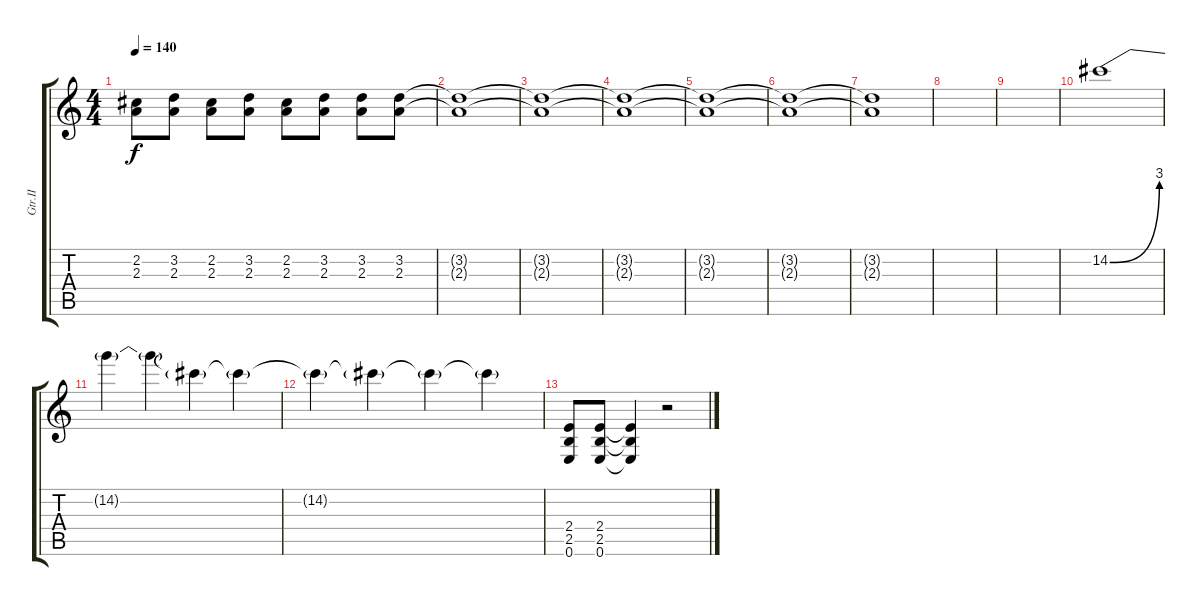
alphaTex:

\track ("Gtr.II" "Gtr.II") {instrument distortionguitar}
\staff {score tabs}
\tuning (E4 B3 G3 D3 A2 E2) {hide}
\ts (4 4)
\tempo 140
\clef g2
\ks c
(2.2 2.3).8{dy f} (3.2 2.3).8 (2.2 2.3).8 (3.2 2.3).8 (2.2 2.3).8 (3.2 2.3).8 (3.2 2.3).8 (3.2 2.3).8 |
(3.2{t} 2.3{t}).1 |
(3.2{t} 2.3{t}).1 |
(3.2{t} 2.3{t}).1 |
(3.2{t} 2.3{t}).1 |
(3.2{t} 2.3{t}).1 |
(3.2{t} 2.3{t}).1 |
|
|
14.2{be (bend 0 0 60 12)}.1 |
14.2{t}.4 14.2{t}.4 14.2{t}.4 14.2{t}.4 |
14.2{t}.4 14.2{t}.4 14.2{t}.4 14.2{t}.4 |
(2.4 2.5 0.6).8 (2.4 2.5 0.6).8 (2.4{t} 2.5{t} 0.6{t}).4 r.2
